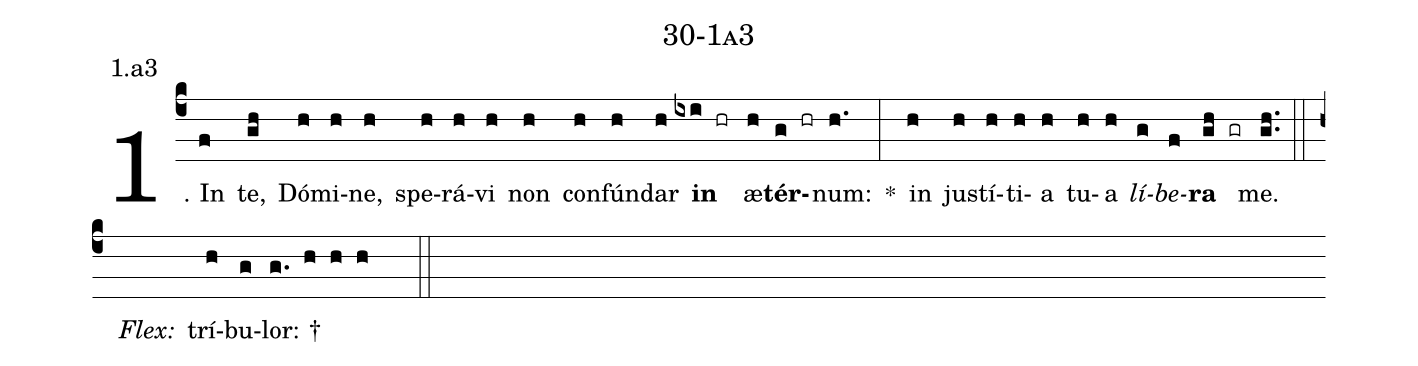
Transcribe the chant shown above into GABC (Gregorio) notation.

name: 30-1a3;
annotation: 1.a3;
%%
(c4)1. In(f) te,(gh) Dó(h)mi(h)ne,(h) spe(h)rá(h)vi(h) non(h) con(h)fún(h)dar(h) <b>in</b>(ixi hr) æ(h)<b>tér</b>(g hr)num:(h.) *(:) in(h) jus(h)tí(h)ti(h)a(h) tu(h)a(h) <i>lí</i>(g)<i>be</i>(f)<b>ra</b>(gh gr) me.(gh..) (::)
<i>Flex:</i>()  trí(h)bu(g)lor: †(g. h h h  ::)
